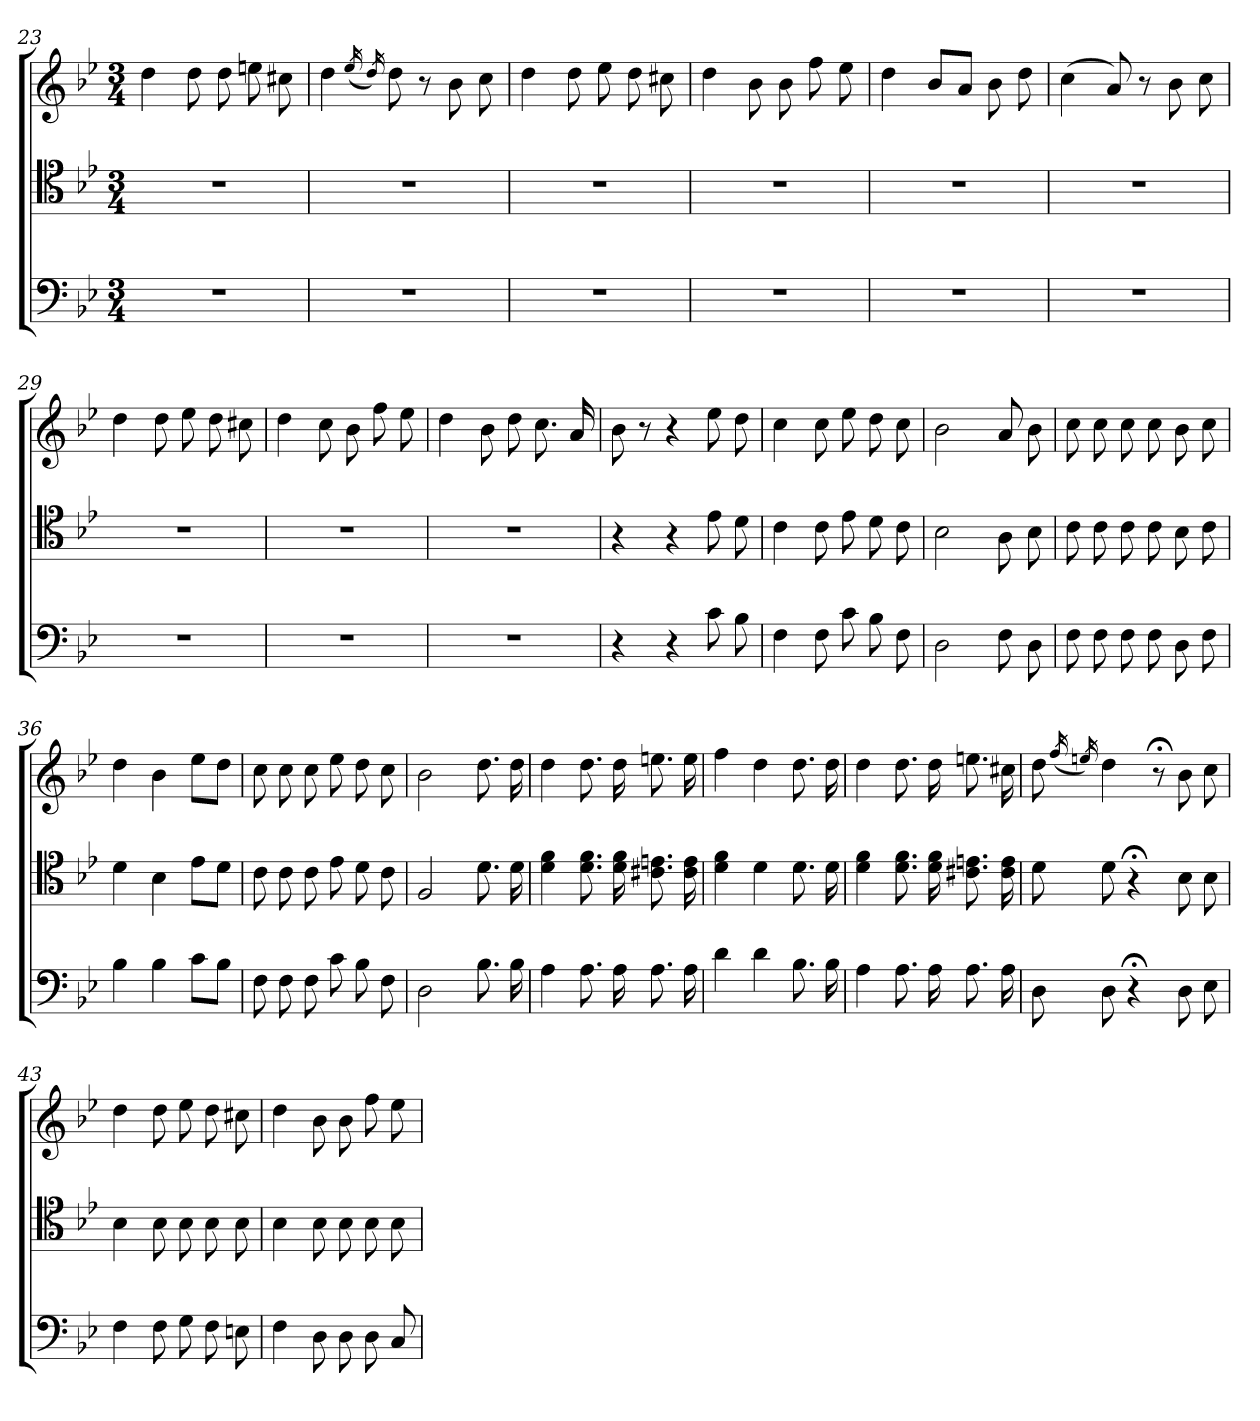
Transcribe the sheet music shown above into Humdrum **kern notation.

**kern	**kern	**kern
*part3	*part2	*part1
*staff3	*staff2	*staff1
*clefF4	*clefC4	*clefG2
*k[b-e-]	*k[b-e-]	*k[b-e-]
*B-:	*B-:	*B-:
*M3/4	*M3/4	*M3/4
=23	=23	=23
!LO:N:vis=2	!LO:N:vis=2	!
2.r	2.r	4dd\
.	.	8dd\
.	.	8dd\
.	.	8een\
.	.	8cc#X\
!!LO:LB:g=z
=24	=24	=24
!LO:N:vis=2	!LO:N:vis=2	!
2.r	2.r	4dd\
.	.	(<16qee-/
.	.	16qdd/)
.	.	8dd\
.	.	8r
.	.	8b-\
.	.	8cc\
=25	=25	=25
!LO:N:vis=2	!LO:N:vis=2	!
2.r	2.r	4dd\
.	.	8dd\
.	.	8ee-\
.	.	8dd\
.	.	8cc#X\
=26	=26	=26
!LO:N:vis=2	!LO:N:vis=2	!
2.r	2.r	4dd\
.	.	8b-\
.	.	8b-\
.	.	8ff\
.	.	8ee-\
=27	=27	=27
!LO:N:vis=2	!LO:N:vis=2	!
2.r	2.r	4dd\
.	.	8b-/L
.	.	8a/J
.	.	8b-\
.	.	8dd\
=28	=28	=28
!LO:N:vis=2	!LO:N:vis=2	!
2.r	2.r	(>4cc\
.	.	8a/)
.	.	8r
.	.	8b-\
.	.	8cc\
=29	=29	=29
!LO:N:vis=2	!LO:N:vis=2	!
2.r	2.r	4dd\
.	.	8dd\
.	.	8ee-\
.	.	8dd\
.	.	8cc#X\
!!LO:PB:g=z
=30	=30	=30
!LO:N:vis=2	!LO:N:vis=2	!
2.r	2.r	4dd\
.	.	8cc\
.	.	8b-\
.	.	8ff\
.	.	8ee-\
=31	=31	=31
!LO:N:vis=2	!LO:N:vis=2	!
2.r	2.r	4dd\
.	.	8b-\
.	.	8dd\
.	.	8.cc\
.	.	16a/
=32	=32	=32
4r	4r	8b-\
.	.	8r
4r	4r	4r
8c\	8e-\	8ee-\
8B-\	8d\	8dd\
=33	=33	=33
4F\	4c\	4cc\
8F\	8c\	8cc\
8c\	8e-\	8ee-\
8B-\	8d\	8dd\
8F\	8c\	8cc\
=34	=34	=34
2D\	2B-\	2b-\
8F\	8A\	8a/
8D\	8B-\	8b-\
=35	=35	=35
8F\	8c\	8cc\
8F\	8c\	8cc\
8F\	8c\	8cc\
8F\	8c\	8cc\
8D\	8B-\	8b-\
8F\	8c\	8cc\
!!LO:LB:g=z
=36	=36	=36
4B-\	4d\	4dd\
4B-\	4B-\	4b-\
8c\L	8e-\L	8ee-\L
8B-\J	8d\J	8dd\J
=37	=37	=37
8F\	8c\	8cc\
8F\	8c\	8cc\
8F\	8c\	8cc\
8c\	8e-\	8ee-\
8B-\	8d\	8dd\
8F\	8c\	8cc\
=38	=38	=38
2D\	2F/	2b-\
8.B-\	8.d\	8.dd\
16B-\	16d\	16dd\
=39	=39	=39
4A\	4d\ 4f\	4dd\
8.A\	8.d\ 8.f\	8.dd\
16A\	16d\ 16f\	16dd\
8.A\	8.c#X\ 8.en\	8.een\
16A\	16c#\ 16e\	16ee\
=40	=40	=40
4d\	4d\ 4f\	4ff\
4d\	4d\	4dd\
8.B-\	8.d\	8.dd\
16B-\	16d\	16dd\
=41	=41	=41
4A\	4d\ 4f\	4dd\
8.A\	8.d\ 8.f\	8.dd\
16A\	16d\ 16f\	16dd\
8.A\	8.c#X\ 8.en\	8.een\
16A\	16c#\ 16e\	16cc#X\
!!LO:LB:g=z
=42	=42	=42
8D\	8d\	8dd\
.	.	(<16qff/
.	.	16qeen/)
8D\	8d\	4dd\
4r;<	4r;<	.
.	.	8r;<
8D\	8B-\	8b-\
8E-\	8B-\	8cc\
=43	=43	=43
4F\	4B-\	4dd\
8F\	8B-\	8dd\
8G\	8B-\	8ee-\
8F\	8B-\	8dd\
8En\	8B-\	8cc#X\
=44	=44	=44
4F\	4B-\	4dd\
8D\	8B-\	8b-\
8D\	8B-\	8b-\
8D\	8B-\	8ff\
8C/	8B-\	8ee-\
=	=	=
*-	*-	*-
